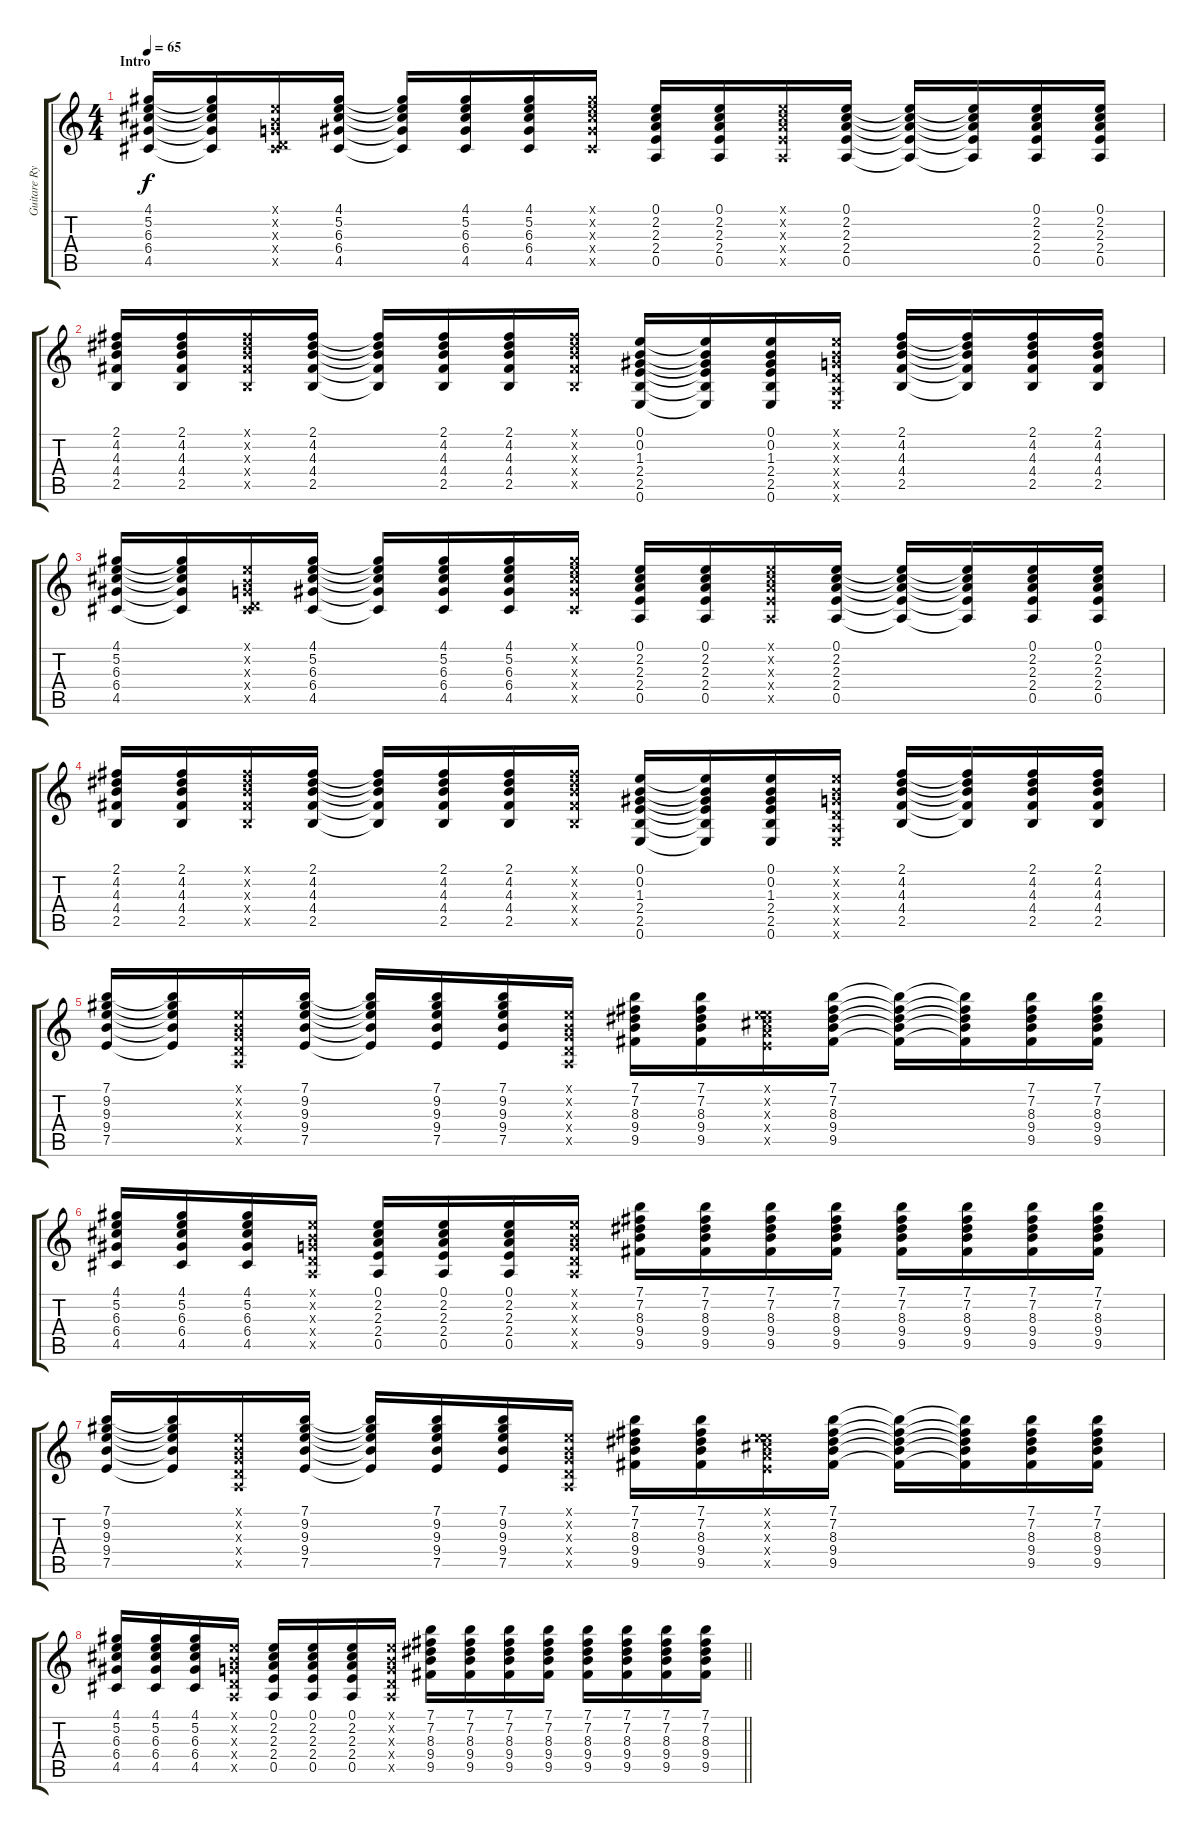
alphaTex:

\track ("Guitare Rythmique" "Guitare Ry") {instrument electricguitarclean}
\staff {score tabs}
\tuning (E4 B3 G3 D3 A2 E2) {hide}
\ts (4 4)
\section ("" "Intro")
\tempo 65
\clef g2
\ks c
(4.1 5.2 6.3 6.4 4.5).16{dy f instrument electricguitarclean} (4.1{t} 5.2{t} 6.3{t} 6.4{t} 4.5{t}).16 (0.1{x} 0.2{x} 0.3{x} 0.4{x} 4.5{x}).16 (4.1 5.2 6.3 6.4 4.5).16 (4.1{t} 5.2{t} 6.3{t} 6.4{t} 4.5{t}).16 (4.1 5.2 6.3 6.4 4.5).16 (4.1 5.2 6.3 6.4 4.5).16 (4.1{x} 5.2{x} 6.3{x} 6.4{x} 4.5{x}).16 (0.1 2.2 2.3 2.4 0.5).16 (0.1 2.2 2.3 2.4 0.5).16 (0.1{x} 2.2{x} 2.3{x} 2.4{x} 0.5{x}).16 (0.1 2.2 2.3 2.4 0.5).16 (0.1{t} 2.2{t} 2.3{t} 2.4{t} 0.5{t}).16 (0.1{t} 2.2{t} 2.3{t} 2.4{t} 0.5{t}).16 (0.1 2.2 2.3 2.4 0.5).16 (0.1 2.2 2.3 2.4 0.5).16 |
(2.1 4.2 4.3 4.4 2.5).16 (2.1 4.2 4.3 4.4 2.5).16 (2.1{x} 4.2{x} 4.3{x} 4.4{x} 2.5{x}).16 (2.1 4.2 4.3 4.4 2.5).16 (2.1{t} 4.2{t} 4.3{t} 4.4{t} 2.5{t}).16 (2.1 4.2 4.3 4.4 2.5).16 (2.1 4.2 4.3 4.4 2.5).16 (2.1{x} 4.2{x} 4.3{x} 4.4{x} 2.5{x}).16 (0.1 0.2 1.3 2.4 2.5 0.6).16 (0.1{t} 0.2{t} 1.3{t} 2.4{t} 2.5{t} 0.6{t}).16 (0.1 0.2 1.3 2.4 2.5 0.6).16 (0.1{x} 0.2{x} 0.3{x} 0.4{x} 0.5{x} 0.6{x}).16 (2.1 4.2 4.3 4.4 2.5).16 (2.1{t} 4.2{t} 4.3{t} 4.4{t} 2.5{t}).16 (2.1 4.2 4.3 4.4 2.5).16 (2.1 4.2 4.3 4.4 2.5).16 |
(4.1 5.2 6.3 6.4 4.5).16 (4.1{t} 5.2{t} 6.3{t} 6.4{t} 4.5{t}).16 (0.1{x} 0.2{x} 0.3{x} 0.4{x} 4.5{x}).16 (4.1 5.2 6.3 6.4 4.5).16 (4.1{t} 5.2{t} 6.3{t} 6.4{t} 4.5{t}).16 (4.1 5.2 6.3 6.4 4.5).16 (4.1 5.2 6.3 6.4 4.5).16 (4.1{x} 5.2{x} 6.3{x} 6.4{x} 4.5{x}).16 (0.1 2.2 2.3 2.4 0.5).16 (0.1 2.2 2.3 2.4 0.5).16 (0.1{x} 2.2{x} 2.3{x} 2.4{x} 0.5{x}).16 (0.1 2.2 2.3 2.4 0.5).16 (0.1{t} 2.2{t} 2.3{t} 2.4{t} 0.5{t}).16 (0.1{t} 2.2{t} 2.3{t} 2.4{t} 0.5{t}).16 (0.1 2.2 2.3 2.4 0.5).16 (0.1 2.2 2.3 2.4 0.5).16 |
(2.1 4.2 4.3 4.4 2.5).16 (2.1 4.2 4.3 4.4 2.5).16 (2.1{x} 4.2{x} 4.3{x} 4.4{x} 2.5{x}).16 (2.1 4.2 4.3 4.4 2.5).16 (2.1{t} 4.2{t} 4.3{t} 4.4{t} 2.5{t}).16 (2.1 4.2 4.3 4.4 2.5).16 (2.1 4.2 4.3 4.4 2.5).16 (2.1{x} 4.2{x} 4.3{x} 4.4{x} 2.5{x}).16 (0.1 0.2 1.3 2.4 2.5 0.6).16 (0.1{t} 0.2{t} 1.3{t} 2.4{t} 2.5{t} 0.6{t}).16 (0.1 0.2 1.3 2.4 2.5 0.6).16 (0.1{x} 0.2{x} 0.3{x} 0.4{x} 0.5{x} 0.6{x}).16 (2.1 4.2 4.3 4.4 2.5).16 (2.1{t} 4.2{t} 4.3{t} 4.4{t} 2.5{t}).16 (2.1 4.2 4.3 4.4 2.5).16 (2.1 4.2 4.3 4.4 2.5).16 |
(7.1 9.2 9.3 9.4 7.5).16 (7.1{t} 9.2{t} 9.3{t} 9.4{t} 7.5{t}).16 (0.1{x} 0.2{x} 0.3{x} 0.4{x} 0.5{x}).16 (7.1 9.2 9.3 9.4 7.5).16 (7.1{t} 9.2{t} 9.3{t} 9.4{t} 7.5{t}).16 (7.1 9.2 9.3 9.4 7.5).16 (7.1 9.2 9.3 9.4 7.5).16 (0.1{x} 0.2{x} 0.3{x} 0.4{x} 0.5{x}).16 (7.1 7.2 8.3 9.4 9.5).16 (7.1 7.2 8.3 9.4 9.5).16 (0.1{x} 5.2{x} 6.3{x} 7.4{x} 7.5{x}).16 (7.1 7.2 8.3 9.4 9.5).16 (7.1{t} 7.2{t} 8.3{t} 9.4{t} 9.5{t}).16 (7.1{t} 7.2{t} 8.3{t} 9.4{t} 9.5{t}).16 (7.1 7.2 8.3 9.4 9.5).16 (7.1 7.2 8.3 9.4 9.5).16 |
(4.1 5.2 6.3 6.4 4.5).16 (4.1 5.2 6.3 6.4 4.5).16 (4.1 5.2 6.3 6.4 4.5).16 (0.1{x} 0.2{x} 0.3{x} 0.4{x} 0.5{x}).16 (0.1 2.2 2.3 2.4 0.5).16 (0.1 2.2 2.3 2.4 0.5).16 (0.1 2.2 2.3 2.4 0.5).16 (0.1{x} 0.2{x} 0.3{x} 0.4{x} 0.5{x}).16 (7.1 7.2 8.3 9.4 9.5).16 (7.1 7.2 8.3 9.4 9.5).16 (7.1 7.2 8.3 9.4 9.5).16 (7.1 7.2 8.3 9.4 9.5).16 (7.1 7.2 8.3 9.4 9.5).16 (7.1 7.2 8.3 9.4 9.5).16 (7.1 7.2 8.3 9.4 9.5).16 (7.1 7.2 8.3 9.4 9.5).16 |
(7.1 9.2 9.3 9.4 7.5).16 (7.1{t} 9.2{t} 9.3{t} 9.4{t} 7.5{t}).16 (0.1{x} 0.2{x} 0.3{x} 0.4{x} 0.5{x}).16 (7.1 9.2 9.3 9.4 7.5).16 (7.1{t} 9.2{t} 9.3{t} 9.4{t} 7.5{t}).16 (7.1 9.2 9.3 9.4 7.5).16 (7.1 9.2 9.3 9.4 7.5).16 (0.1{x} 0.2{x} 0.3{x} 0.4{x} 0.5{x}).16 (7.1 7.2 8.3 9.4 9.5).16 (7.1 7.2 8.3 9.4 9.5).16 (0.1{x} 5.2{x} 6.3{x} 7.4{x} 7.5{x}).16 (7.1 7.2 8.3 9.4 9.5).16 (7.1{t} 7.2{t} 8.3{t} 9.4{t} 9.5{t}).16 (7.1{t} 7.2{t} 8.3{t} 9.4{t} 9.5{t}).16 (7.1 7.2 8.3 9.4 9.5).16 (7.1 7.2 8.3 9.4 9.5).16 |
\barLineRight lightlight
(4.1 5.2 6.3 6.4 4.5).16 (4.1 5.2 6.3 6.4 4.5).16 (4.1 5.2 6.3 6.4 4.5).16 (0.1{x} 0.2{x} 0.3{x} 0.4{x} 0.5{x}).16 (0.1 2.2 2.3 2.4 0.5).16 (0.1 2.2 2.3 2.4 0.5).16 (0.1 2.2 2.3 2.4 0.5).16 (0.1{x} 0.2{x} 0.3{x} 0.4{x} 0.5{x}).16 (7.1 7.2 8.3 9.4 9.5).16 (7.1 7.2 8.3 9.4 9.5).16 (7.1 7.2 8.3 9.4 9.5).16 (7.1 7.2 8.3 9.4 9.5).16 (7.1 7.2 8.3 9.4 9.5).16 (7.1 7.2 8.3 9.4 9.5).16 (7.1 7.2 8.3 9.4 9.5).16 (7.1 7.2 8.3 9.4 9.5).16
